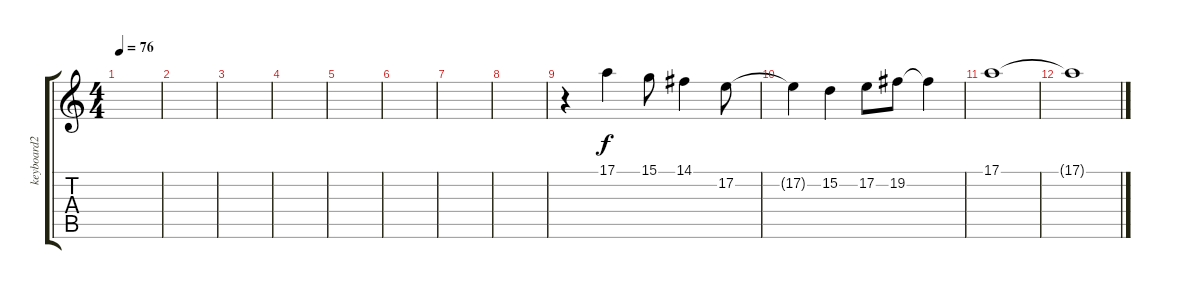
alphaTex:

\track ("keyboard2" "keyboard2") {instrument violin}
\staff {score tabs}
\tuning (E4 B3 G3 D3 A2 E2) {hide}
\ts (4 4)
\tempo 76
\clef g2
\ks c
|
|
|
|
|
|
|
|
r.4 17.1.4 15.1.8 14.1.4 17.2.8 |
17.2{t}.4 15.2.4 17.2.8 19.2.8 19.2{t}.4 |
17.1.1 |
17.1{t}.1
